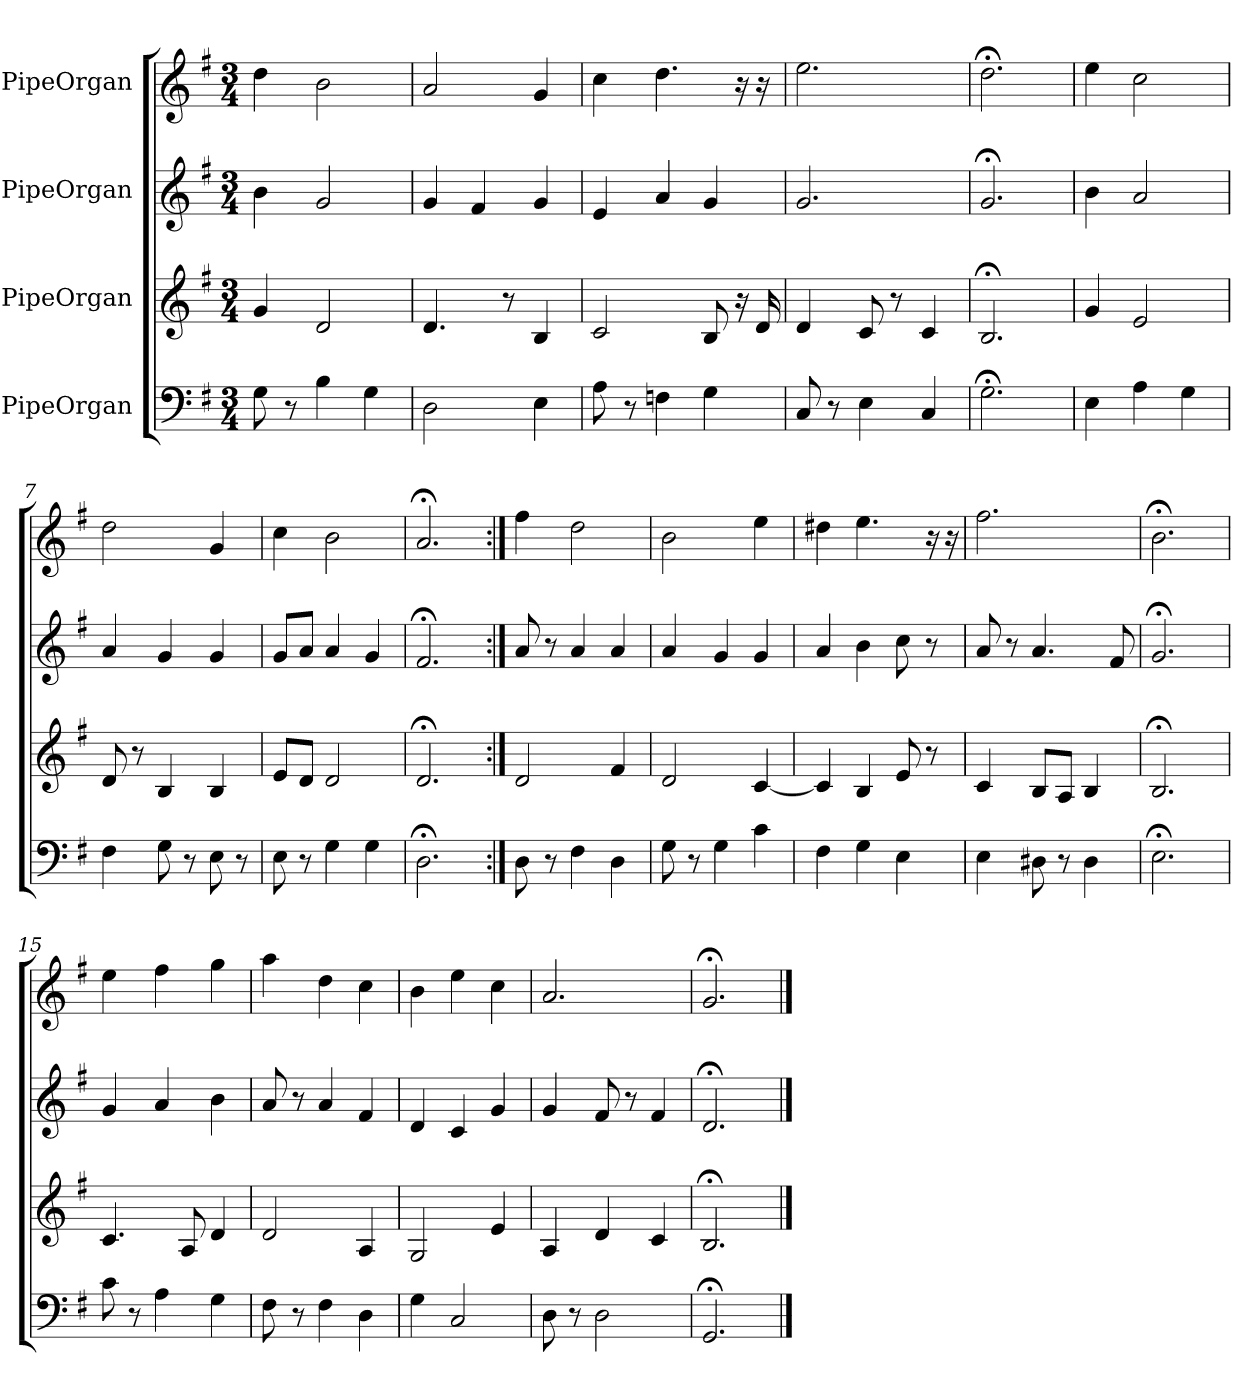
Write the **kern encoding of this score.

**kern	**kern	**kern	**kern
*part4	*part3	*part2	*part1
*staff4	*staff3	*staff2	*staff1
*I"PipeOrgan	*I"PipeOrgan	*I"PipeOrgan	*I"PipeOrgan
*k[f#]	*k[f#]	*k[f#]	*k[f#]
*G:	*G:	*G:	*G:
*M3/4	*M3/4	*M3/4	*M3/4
*MM60	*MM60	*MM60	*MM60
=1	=1	=1	=1
8G	4g	4b	4dd
8r	.	.	.
4B	2d	2g	2b
4G	.	.	.
=2	=2	=2	=2
2D	4.d	4g	2a
.	.	4f#	.
.	8r	.	.
4E	4B	4g	4g
=3	=3	=3	=3
8A	2c	4e	4cc
8r	.	.	.
4Fn	.	4a	4.dd
4G	8B	4g	.
.	16r	.	16r
.	16d	.	16r
=4	=4	=4	=4
8C	4d	2.g	2.ee
8r	.	.	.
4E	8c	.	.
.	8r	.	.
4C	4c	.	.
=5	=5	=5	=5
2.G;<	2.B;<	2.g;<	2.dd;<
=6	=6	=6	=6
4E	4g	4b	4ee
4A	2e	2a	2cc
4G	.	.	.
=7	=7	=7	=7
4F#	8d	4a	2dd
.	8r	.	.
8G	4B	4g	.
8r	.	.	.
8E	4B	4g	4g
8r	.	.	.
=8	=8	=8	=8
8E	8eL	8gL	4cc
8r	8dJ	8aJ	.
4G	2d	4a	2b
4G	.	4g	.
=9	=9	=9	=9
2.D;<	2.d;<	2.f#;<	2.a;<
=10:|!	=10:|!	=10:|!	=10:|!
8D	2d	8a	4ff#
8r	.	8r	.
4F#	.	4a	2dd
4D	4f#	4a	.
=11	=11	=11	=11
8G	2d	4a	2b
8r	.	.	.
4G	.	4g	.
4c	[4c	4g	4ee
=12	=12	=12	=12
4F#	4c]	4a	4dd#X
4G	4B	4b	4.ee
4E	8e	8cc	.
.	8r	8r	16r
.	.	.	16r
=13	=13	=13	=13
4E	4c	8a	2.ff#
.	.	8r	.
8D#X	8BL	4.a	.
8r	8AJ	.	.
4D#	4B	.	.
.	.	8f#	.
=14	=14	=14	=14
2.E;<	2.B;<	2.g;<	2.b;<
=15	=15	=15	=15
8c	4.c	4g	4ee
8r	.	.	.
4A	.	4a	4ff#
.	8A	.	.
4G	4d	4b	4gg
=16	=16	=16	=16
8F#	2d	8a	4aa
8r	.	8r	.
4F#	.	4a	4dd
4D	4A	4f#	4cc
=17	=17	=17	=17
4G	2G	4d	4b
2C	.	4c	4ee
.	4e	4g	4cc
=18	=18	=18	=18
8D	4A	4g	2.a
8r	.	.	.
2D	4d	8f#	.
.	.	8r	.
.	4c	4f#	.
=19	=19	=19	=19
2.GG;<	2.B;<	2.d;<	2.g;<
==	==	==	==
*-	*-	*-	*-
